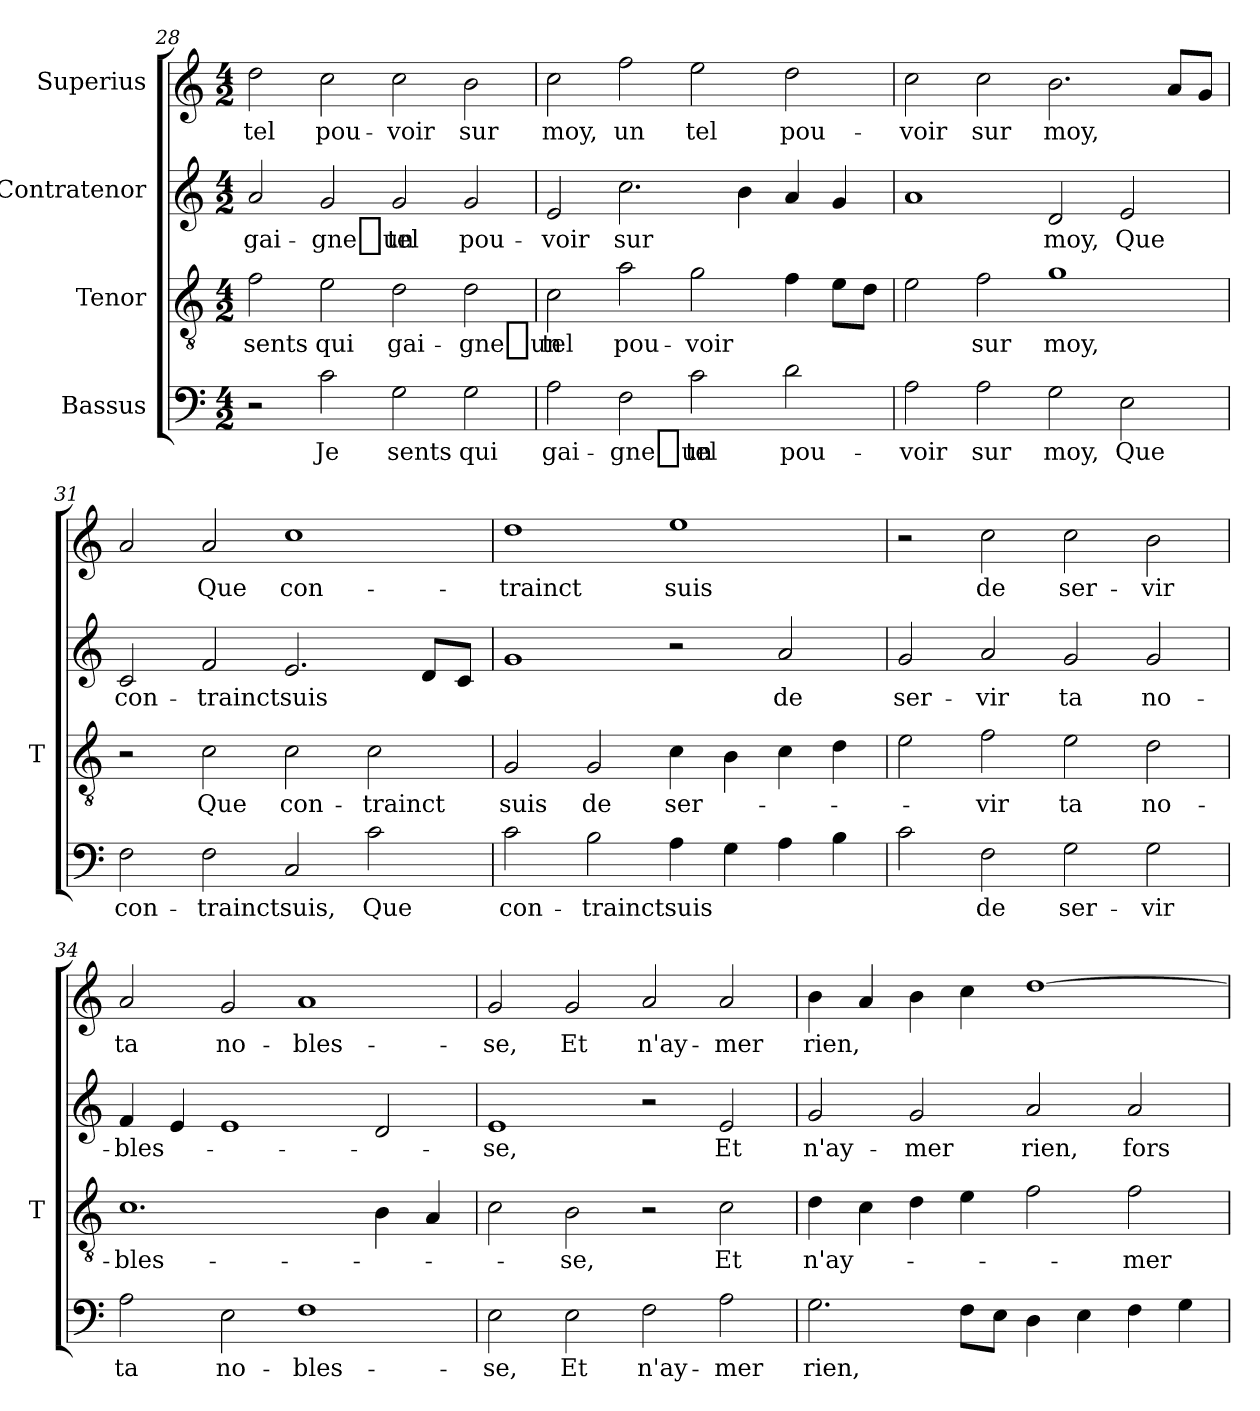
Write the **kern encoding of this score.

**kern	**text	**kern	**text	**kern	**text	**kern	**text
*part4	*part4	*part3	*part3	*part2	*part2	*part1	*part1
*staff4	*staff4	*staff3	*staff3	*staff2	*staff2	*staff1	*staff1
*I"Bassus	*	*I"Tenor	*	*I"Contratenor	*	*I"Superius	*
*	*	*I'T	*	*	*	*	*
*clefF4	*	*clefGv2	*	*clefG2	*	*clefG2	*
*k[]	*	*k[]	*	*k[]	*	*k[]	*
*M4/2	*	*M4/2	*	*M4/2	*	*M4/2	*
=28	=28	=28	=28	=28	=28	=28	=28
2r	.	2f	-sents	2a	gai-	2dd	-tel
2c	-Je	2e	-qui	2g	-gne_un	2cc	pou-
2G	-sents	2d	gai-	2g	-tel	2cc	-voir
2G	-qui	2d	-gne_un	2g	pou-	2b	-sur
=29	=29	=29	=29	=29	=29	=29	=29
2A	gai-	2c	-tel	2e	-voir	2cc	-moy,
2F	-gne_un	2a	pou-	2.cc	-sur	2ff	-un
2c	-tel	2g	-voir	.	.	2ee	-tel
.	.	.	.	4b	.	.	.
2d	pou-	4f	.	4a	.	2dd	pou-
.	.	8eL	.	4g	.	.	.
.	.	8dJ	.	.	.	.	.
=30	=30	=30	=30	=30	=30	=30	=30
2A	-voir	2e	.	1a	.	2cc	-voir
2A	-sur	2f	-sur	.	.	2cc	-sur
2G	-moy,	1g	-moy,	2d	-moy,	2.b	-moy,
2E	-Que	.	.	2e	-Que	.	.
.	.	.	.	.	.	8aL	.
.	.	.	.	.	.	8gJ	.
=31	=31	=31	=31	=31	=31	=31	=31
2F	con-	2r	.	2c	con-	2a	.
2F	-trainct	2c	-Que	2f	-trainct	2a	-Que
2C	-suis,	2c	con-	2.e	-suis	1cc	con-
2c	-Que	2c	-trainct	.	.	.	.
.	.	.	.	8dL	.	.	.
.	.	.	.	8cJ	.	.	.
=32	=32	=32	=32	=32	=32	=32	=32
2c	con-	2G	-suis	1g	.	1dd	-trainct
2B	-trainct	2G	-de	.	.	.	.
4A	-suis	4c	ser-	2r	.	1ee	-suis
4G	.	4B	.	.	.	.	.
4A	.	4c	.	2a	-de	.	.
4B	.	4d	.	.	.	.	.
=33	=33	=33	=33	=33	=33	=33	=33
2c	.	2e	.	2g	ser-	2r	.
2F	-de	2f	-vir	2a	-vir	2cc	-de
2G	ser-	2e	-ta	2g	-ta	2cc	ser-
2G	-vir	2d	no-	2g	no-	2b	-vir
=34	=34	=34	=34	=34	=34	=34	=34
2A	-ta	1.c	bles-	4f	bles-	2a	-ta
.	.	.	.	4e	.	.	.
2E	no-	.	.	1e	.	2g	no-
1F	bles-	.	.	.	.	1a	bles-
.	.	4B	.	2d	.	.	.
.	.	4A	.	.	.	.	.
=35	=35	=35	=35	=35	=35	=35	=35
2E	-se,	2c	.	1e	-se,	2g	-se,
2E	-Et	2B	-se,	.	.	2g	-Et
2F	n'ay-	2r	.	2r	.	2a	n'ay-
2A	-mer	2c	-Et	2e	-Et	2a	-mer
=36	=36	=36	=36	=36	=36	=36	=36
2.G	-rien,	4d	n'ay-	2g	n'ay-	4b	-rien,
.	.	4c	.	.	.	4a	.
.	.	4d	.	2g	-mer	4b	.
8FL	.	4e	.	.	.	4cc	.
8EJ	.	.	.	.	.	.	.
4D	.	2f	.	2a	-rien,	[1dd	.
4E	.	.	.	.	.	.	.
4F	.	2f	-mer	2a	-fors	.	.
4G	.	.	.	.	.	.	.
=	=	=	=	=	=	=	=
*-	*-	*-	*-	*-	*-	*-	*-
